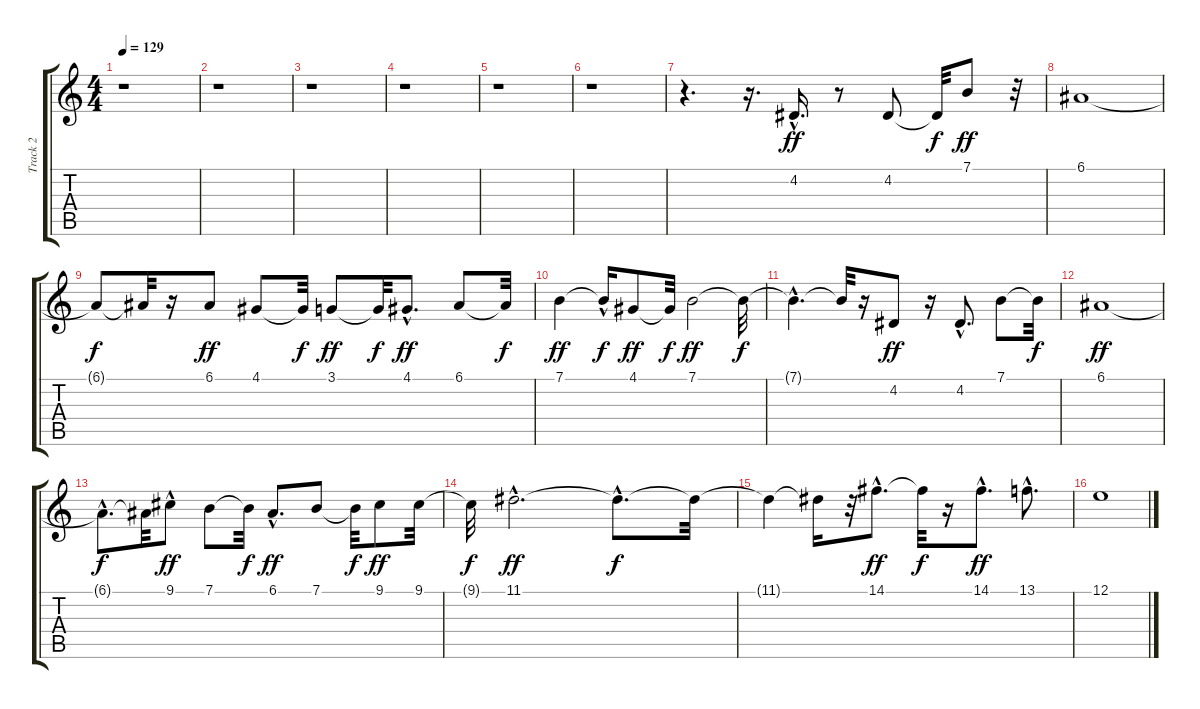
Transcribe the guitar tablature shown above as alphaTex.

\track ("Track 2" "Track 2") {instrument panflute}
\staff {score tabs}
\tuning (E4 B3 G3 D3 A2 E2) {hide}
\ts (4 4)
\tempo 129
\clef g2
\ks c
r.1{dy f} |
r.1 |
r.1 |
r.1 |
r.1 |
r.1 |
r.4{d} r.16{d} 4.2{hac}.16{d dy ff} r.8 4.2.8 4.2{t}.32{dy f} 7.1.8{dy ff} r.32 |
6.1.1 |
6.1{t}.8{dy f} 6.1{t}.32 r.16 6.1.8{dy ff} 4.1.8 4.1{t}.32{dy f} 3.1.8{dy ff} 3.1{t}.32{dy f} 4.1{hac}.8{d dy ff} 6.1.8 6.1{t}.32{dy f} |
7.1.4{dy ff} 7.1{hac t}.16{dy f} 4.1.8{dy ff} 4.1{t}.32{dy f} 7.1.2{dy ff} 7.1{t}.32{dy f} |
7.1{hac t}.4{d} 7.1{t}.32 r.16 4.2.8{dy ff} r.16 4.2{hac}.8{d} 7.1.8 7.1{t}.32{dy f} |
6.1.1{dy ff} |
6.1{hac t}.8{d dy f} 6.1{t}.32 9.1{hac}.8{dy ff} 7.1.8 7.1{t}.32{dy f} 6.1{hac}.8{d dy ff} 7.1.8 7.1{t}.32{dy f} 9.1.8{dy ff} 9.1.32 |
9.1{t}.32{dy f} 11.1{hac}.2{d dy ff} 11.1{hac t}.8{d dy f} 11.1{t}.32 |
11.1{t}.4 11.1{t}.16 r.32 14.1{hac}.8{d dy ff} 14.1{t}.32{dy f} r.16 14.1{hac}.8{d dy ff} 13.1{hac}.8{d} |
12.1.1
